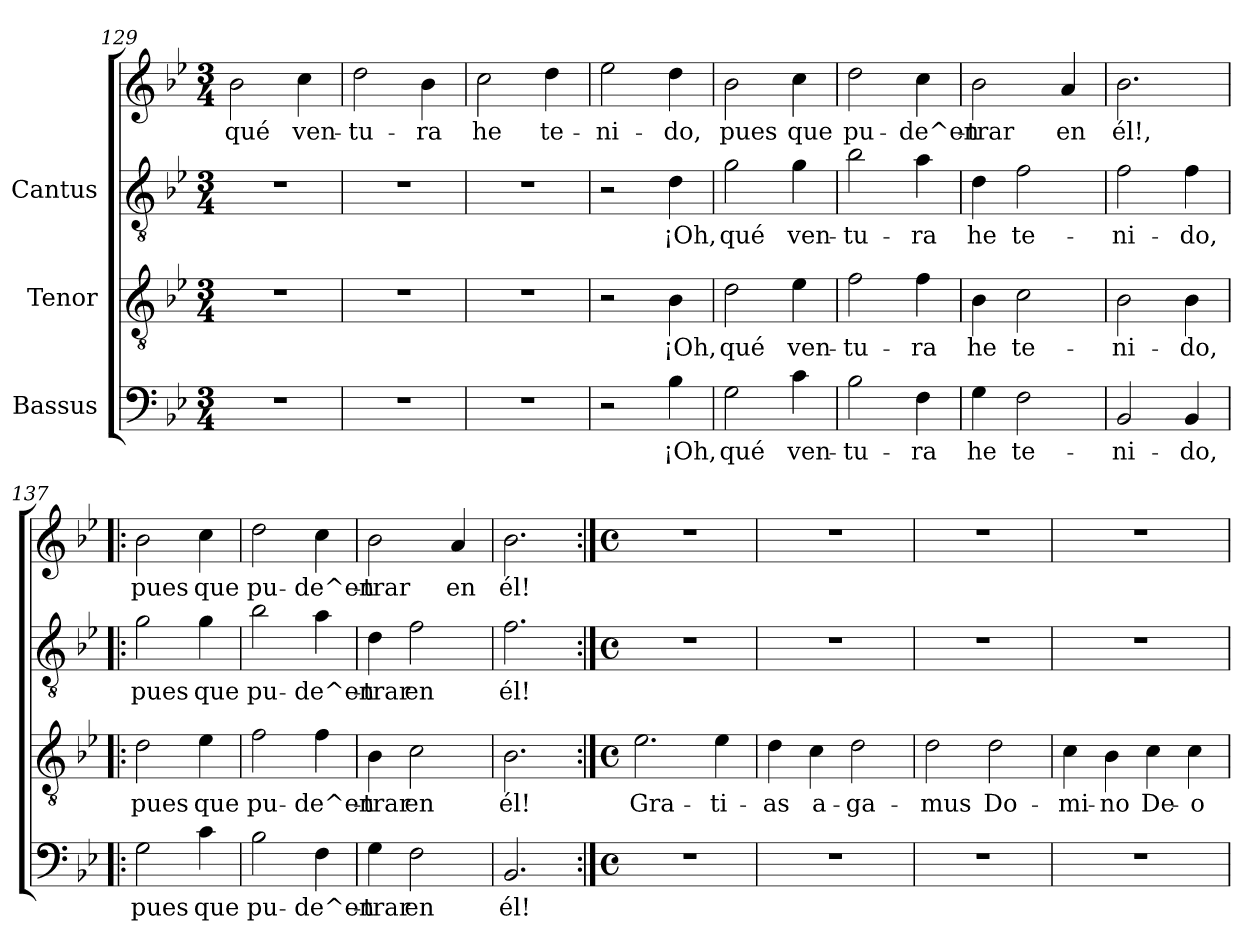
**kern	**text	**kern	**text	**kern	**text	**kern	**text
*part3	*part3	*part2	*part2	*part1	*part1	*part1	*part1
*staff4	*staff4	*staff3	*staff3	*staff2	*staff2	*staff1	*staff1
*I"Bassus	*	*I"Tenor	*	*I"Cantus	*	*	*
*clefF4	*	*clefGv2	*	*clefGv2	*	*clefG2	*
*k[b-e-]	*	*k[b-e-]	*	*k[b-e-]	*	*k[b-e-]	*
*B-:	*	*B-:	*	*B-:	*	*B-:	*
*M3/4	*	*M3/4	*	*M3/4	*	*M3/4	*
=129	=129	=129	=129	=129	=129	=129	=129
!	!	!	!	!	!	!	!LO:LY:b:cj
2.r	.	2.r	.	2.r	.	2b-\	qué
!	!	!	!	!	!	!	!LO:LY:b:cj
.	.	.	.	.	.	4cc\	ven-
=130	=130	=130	=130	=130	=130	=130	=130
!	!	!	!	!	!	!	!LO:LY:b:cj
2.r	.	2.r	.	2.r	.	2dd\	-tu-
!	!	!	!	!	!	!	!LO:LY:b:cj
.	.	.	.	.	.	4b-\	-ra
=131	=131	=131	=131	=131	=131	=131	=131
!	!	!	!	!	!	!	!LO:LY:b:cj
2.r	.	2.r	.	2.r	.	2cc\	he
!	!	!	!	!	!	!	!LO:LY:b:cj
.	.	.	.	.	.	4dd\	te-
=132	=132	=132	=132	=132	=132	=132	=132
!	!	!	!	!	!	!	!LO:LY:b:cj
2r	.	2r	.	2r	.	2ee-\	-ni-
!	!LO:LY:b:cj	!	!LO:LY:b:cj	!	!LO:LY:b:cj	!	!LO:LY:b:cj
4B-\	¡Oh,	4B-\	¡Oh,	4d\	¡Oh,	4dd\	-do,
=133	=133	=133	=133	=133	=133	=133	=133
!	!LO:LY:b:cj	!	!LO:LY:b:cj	!	!LO:LY:b:cj	!	!LO:LY:b:cj
2G\	qué	2d\	qué	2g\	qué	2b-\	pues
!	!LO:LY:b:cj	!	!LO:LY:b:cj	!	!LO:LY:b:cj	!	!LO:LY:b:cj
4c\	ven-	4e-\	ven-	4g\	ven-	4cc\	que
!!LO:LB:g=z
=134	=134	=134	=134	=134	=134	=134	=134
!	!LO:LY:b:cj	!	!LO:LY:b:cj	!	!LO:LY:b:cj	!	!LO:LY:b:cj
2B-\	-tu-	2f\	-tu-	2b-\	-tu-	2dd\	-pu-
!	!LO:LY:b:cj	!	!LO:LY:b:cj	!	!LO:LY:b:cj	!	!LO:LY:b:cj
4F\	-ra	4f\	-ra	4a\	-ra	4cc\	-de^en-
=135	=135	=135	=135	=135	=135	=135	=135
!	!LO:LY:b:cj	!	!LO:LY:b:cj	!	!LO:LY:b:cj	!	!LO:LY:b:cj
4G\	he	4B-\	he	4d\	he	2b-\	trar
!	!LO:LY:b:cj	!	!LO:LY:b:cj	!	!LO:LY:b:cj	!	!
2F\	te-	2c\	te-	2f\	te-	.	.
!	!	!	!	!	!	!	!LO:LY:b:cj
.	.	.	.	.	.	4a/	en
=136	=136	=136	=136	=136	=136	=136	=136
!	!LO:LY:b:cj	!	!LO:LY:b:cj	!	!LO:LY:b:cj	!	!LO:LY:b:cj
2BB-/	-ni-	2B-\	-ni-	2f\	ni-	2.b-\	-él!,
!	!LO:LY:b:cj	!	!LO:LY:b:cj	!	!LO:LY:b:cj	!	!
4BB-/	-do,	4B-\	-do,	4f\	-do,	.	.
=137!|:	=137!|:	=137!|:	=137!|:	=137!|:	=137!|:	=137!|:	=137!|:
!	!LO:LY:b:cj	!	!LO:LY:b:cj	!	!LO:LY:b:cj	!	!LO:LY:b:cj
2G\	pues	2d\	pues	2g\	pues	2b-\	pues
!	!LO:LY:b:cj	!	!LO:LY:b:cj	!	!LO:LY:b:cj	!	!LO:LY:b:cj
4c\	que	4e-\	que	4g\	que	4cc\	que
=138	=138	=138	=138	=138	=138	=138	=138
!	!LO:LY:b:cj	!	!LO:LY:b:cj	!	!LO:LY:b:cj	!	!LO:LY:b:cj
2B-\	pu-	2f\	pu-	2b-\	-pu-	2dd\	pu-
!	!LO:LY:b:cj	!	!LO:LY:b:cj	!	!LO:LY:b:cj	!	!LO:LY:b:cj
4F\	-de^en-	4f\	-de^en-	4a\	-de^en-	4cc\	-de^en-
=139	=139	=139	=139	=139	=139	=139	=139
!	!LO:LY:b:cj	!	!LO:LY:b:cj	!	!LO:LY:b:cj	!	!LO:LY:b:cj
4G\	-trar	4B-\	-trar	4d\	trar	2b-\	-trar
!	!LO:LY:b:cj	!	!LO:LY:b:cj	!	!LO:LY:b:cj	!	!
2F\	en	2c\	en	2f\	en	.	.
!	!	!	!	!	!	!	!LO:LY:b:cj
.	.	.	.	.	.	4a/	en
=140	=140	=140	=140	=140	=140	=140	=140
!	!LO:LY:b:cj	!	!LO:LY:b:cj	!	!LO:LY:b:cj	!	!LO:LY:b:cj
2.BB-/	él!	2.B-\	él!	2.f\	él!	2.b-\	él!
=141:|!	=141:|!	=141:|!	=141:|!	=141:|!	=141:|!	=141:|!	=141:|!
*M4/4	*	*M4/4	*	*M4/4	*	*M4/4	*
*met(c)	*	*met(c)	*	*met(c)	*	*met(c)	*
!	!	!	!LO:LY:b:cj	!	!	!	!
1r	.	2.e-\	Gra-	1r	.	1r	.
!	!	!	!LO:LY:b:cj	!	!	!	!
.	.	4e-\	-ti-	.	.	.	.
!!LO:LB:g=z
=142	=142	=142	=142	=142	=142	=142	=142
!	!	!	!LO:LY:b:cj	!	!	!	!
1r	.	4d\	-as	1r	.	1r	.
!	!	!	!LO:LY:b:cj	!	!	!	!
.	.	4c\	a-	.	.	.	.
!	!	!	!LO:LY:b:cj	!	!	!	!
.	.	2d\	-ga-	.	.	.	.
=143	=143	=143	=143	=143	=143	=143	=143
!	!	!	!LO:LY:b:cj	!	!	!	!
1r	.	2d\	-mus	1r	.	1r	.
!	!	!	!LO:LY:b:cj	!	!	!	!
.	.	2d\	Do-	.	.	.	.
=144	=144	=144	=144	=144	=144	=144	=144
!	!	!	!LO:LY:b:cj	!	!	!	!
1r	.	4c\	-mi-	1r	.	1r	.
!	!	!	!LO:LY:b:cj	!	!	!	!
.	.	4B-\	-no	.	.	.	.
!	!	!	!LO:LY:b:cj	!	!	!	!
.	.	4c\	De-	.	.	.	.
!	!	!	!LO:LY:b:cj	!	!	!	!
.	.	4c\	-o	.	.	.	.
=	=	=	=	=	=	=	=
*-	*-	*-	*-	*-	*-	*-	*-
